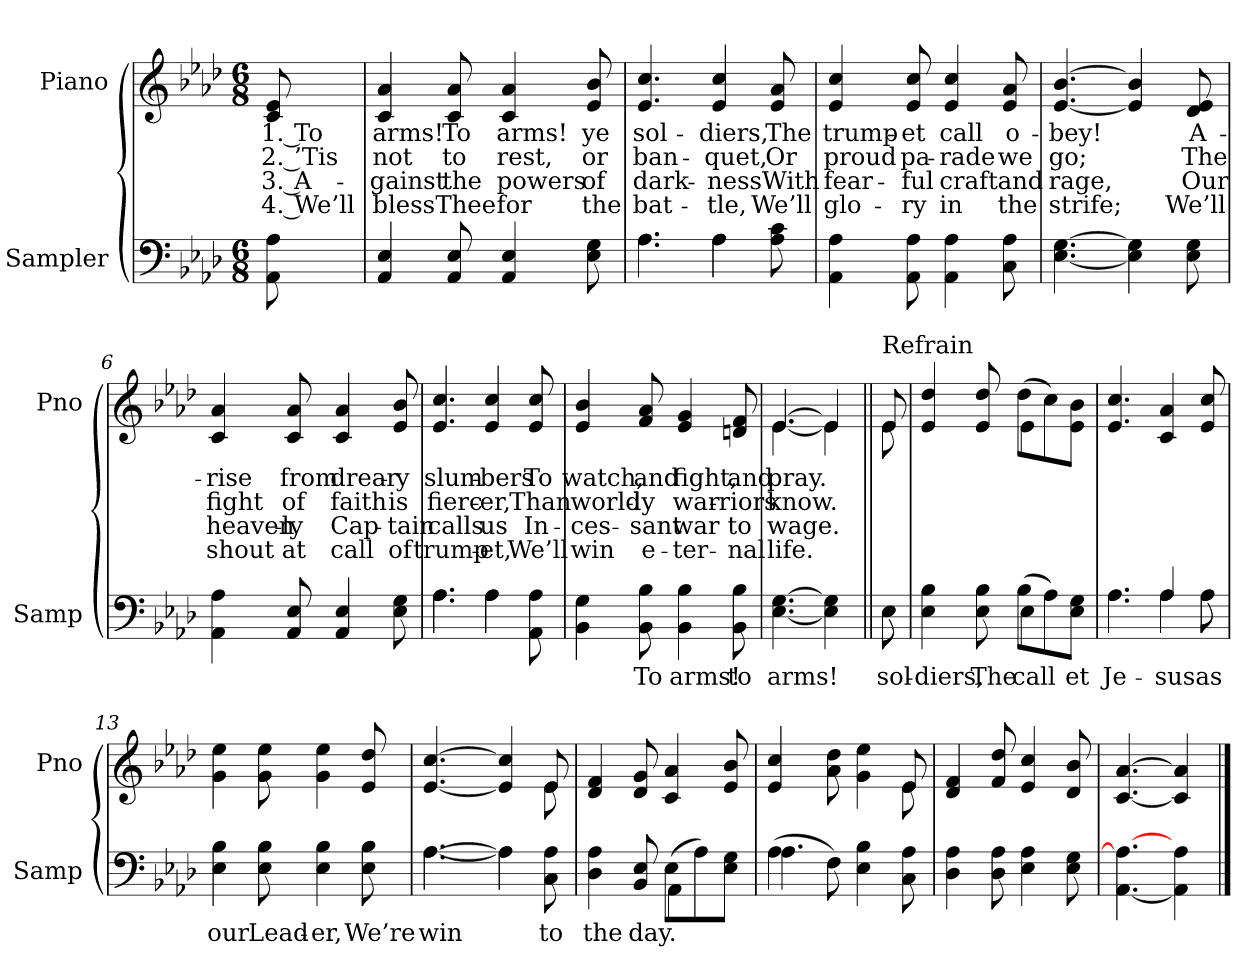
**kern	**text	**kern	**text	**text	**text	**text
*part2	*part2	*part1	*part1	*part1	*part1	*part1
*staff2	*staff2	*staff1	*staff1	*staff1	*staff1	*staff1
*I"Sampler	*	*I"Piano	*	*	*	*
*I'Samp	*	*I'Pno	*	*	*	*
*clefF4	*	*clefG2	*	*	*	*
*k[b-e-a-d-]	*	*k[b-e-a-d-]	*	*	*	*
*A-:	*	*A-:	*	*	*	*
*M6/8	*	*M6/8	*	*	*	*
=1	=1	=1	=1	=1	=1	=1
8AA- 8A-	.	8c 8e-	1. To	2. ’Tis	3. A-	4. We’ll
=2	=2	=2	=2	=2	=2	=2
4AA- 4E-	.	4c 4a-	arms!	not	-gainst	bless
8AA- 8E-	.	8c 8a-	To	to	the	Thee
4AA- 4E-	.	4c 4a-	arms!	rest,	powers	for
8E- 8G	.	8e- 8b-	ye	or	of	the
=3	=3	=3	=3	=3	=3	=3
*^	*	*	*	*	*	*
4.A-\	4.A-	.	4.e- 4.cc	sol-	ban-	dark-	bat-
4A-\	4A-	.	4e- 4cc	-diers,	-quet,	-ness	-tle,
8A- 8c	8ryy	.	8e- 8a-	The	Or	With	We’ll
*v	*v	*	*	*	*	*	*
=4	=4	=4	=4	=4	=4	=4
4AA- 4A-	.	4e- 4cc	trump-	proud	fear-	glo-
8AA- 8A-	.	8e- 8cc	-et	pa-	-ful	-ry
4AA- 4A-	.	4e- 4cc	call	-rade	craft	in
8C 8A-	.	8e- 8a-	o-	we	and	the
=5	=5	=5	=5	=5	=5	=5
[4.E- [4.G	.	[4.e- [4.b-	-bey!	go;	rage,	strife;
4E-] 4G]	.	4e-] 4b-]	.	.	.	.
8E- 8G	.	8d- 8e-	A-	The	Our	We’ll
=6	=6	=6	=6	=6	=6	=6
4AA- 4A-	.	4c 4a-	-rise	fight	heaven-	shout
8AA- 8E-	.	8c 8a-	from	of	-ly	at
4AA- 4E-	.	4c 4a-	drear-	faith	Cap-	call
8E- 8G	.	8e- 8b-	-y	is	-tain	of
=7	=7	=7	=7	=7	=7	=7
*^	*	*	*	*	*	*
4.A-\	4.A-	.	4.e- 4.cc	slum-	fierc-	calls	trump-
4A-\	4A-	.	4e- 4cc	-bers	-er,	us	-et,
8AA- 8A-	8ryy	.	8e- 8cc	To	Than	In-	We’ll
*v	*v	*	*	*	*	*	*
=8	=8	=8	=8	=8	=8	=8
4BB- 4G	.	4e- 4b-	watch,	world-	-ces-	win
8BB- 8B-	To	8f 8a-	and	-ly	-sant	e-
4BB- 4B-	arms!	4e- 4g	fight,	war-	war	-ter-
8BB- 8B-	to	8dn 8f	and	-riors	to	-nal
=9	=9	=9	=9	=9	=9	=9
*	*	*^	*	*	*	*
[4.E- [4.G	arms!	[4.e-/	[4.e-	pray.	know.	wage.	life.
4E-] 4G]	.	4e-/]	4e-]	.	.	.	.
=10||	=10||	=10||	=10||	=10||	=10||	=10||	=10||
*^	*	*	*	*	*	*	*
!	!	!	!LO:TX:t=Refrain	!	!	!	!	!
8E-\	8E-	sol-	8e-/	8e-	.	.	.	.
=11	=11	=11	=11	=11	=11	=11	=11	=11
4E- 4B-	4.ryy	-diers,	4e- 4dd-	4.ryy	.	.	.	.
8E- 8B-	.	The	8e- 8dd-	.	.	.	.	.
(8B-\L	4E-	call	(8dd-\L	4e-	.	.	.	.
8A-\)	.	.	8cc\)	.	.	.	.	.
8E-\ 8G\J	8ryy	-et	8e-\ 8b-\J	8ryy	.	.	.	.
*	*	*	*v	*v	*	*	*	*
=12	=12	=12	=12	=12	=12	=12	=12
4.A-\	4.A-	Je-	4.e- 4.cc	.	.	.	.
4A-/	4A-	-sus	4c 4a-	.	.	.	.
8A-\	8A-	as	8e- 8cc	.	.	.	.
*v	*v	*	*	*	*	*	*
=13	=13	=13	=13	=13	=13	=13
4E- 4B-	our	4g 4ee-	.	.	.	.
8E- 8B-	Lead-	8g 8ee-	.	.	.	.
4E- 4B-	-er,	4g 4ee-	.	.	.	.
8E- 8B-	We’re	8e- 8dd-	.	.	.	.
=14	=14	=14	=14	=14	=14	=14
*^	*	*^	*	*	*	*
[4.A-\	[4.A-	win	[4.e- [4.cc	8ryy	.	.	.	.
*	*	*	*v	*v	*	*	*	*
4A-\]	4A-]	.	4e-] 4cc]	.	.	.	.
*	*	*	*^	*	*	*	*
8C 8A-	8ryy	to	8e-/	8e-	.	.	.	.
*	*	*	*v	*v	*	*	*	*
=15	=15	=15	=15	=15	=15	=15	=15
4D- 4A-	4.ryy	the	4d- 4f	.	.	.	.
8BB- 8E-	.	day.	8d- 8g	.	.	.	.
(8E-\L	4AA-	.	4c 4a-	.	.	.	.
8A-\)	.	.	.	.	.	.	.
8E-\ 8G\J	8ryy	.	8e- 8b-	.	.	.	.
=16	=16	=16	=16	=16	=16	=16	=16
*	*	*	*^	*	*	*	*
(4A-\	4.A-	.	4e- 4cc	8ryy	.	.	.	.
*	*	*	*v	*v	*	*	*	*
8F\)	.	.	8a- 8dd-	.	.	.	.
4E- 4B-	4.ryy	.	4g 4ee-	.	.	.	.
*	*	*	*^	*	*	*	*
8C 8A-	.	.	8e-/	8e-	.	.	.	.
*v	*v	*	*	*	*	*	*	*
*	*	*v	*v	*	*	*	*
=17	=17	=17	=17	=17	=17	=17
4D- 4A-	.	4d- 4f	.	.	.	.
8D- 8A-	.	8f 8dd-	.	.	.	.
4E- 4A-	.	4e- 4cc	.	.	.	.
8E- 8G	.	8d- 8b-	.	.	.	.
=18	=18	=18	=18	=18	=18	=18
[4.AA- 4.A-_	.	[4.c [4.a-	.	.	.	.
4AA-] 4A-	.	4c] 4a-]	.	.	.	.
==	==	==	==	==	==	==
*-	*-	*-	*-	*-	*-	*-
